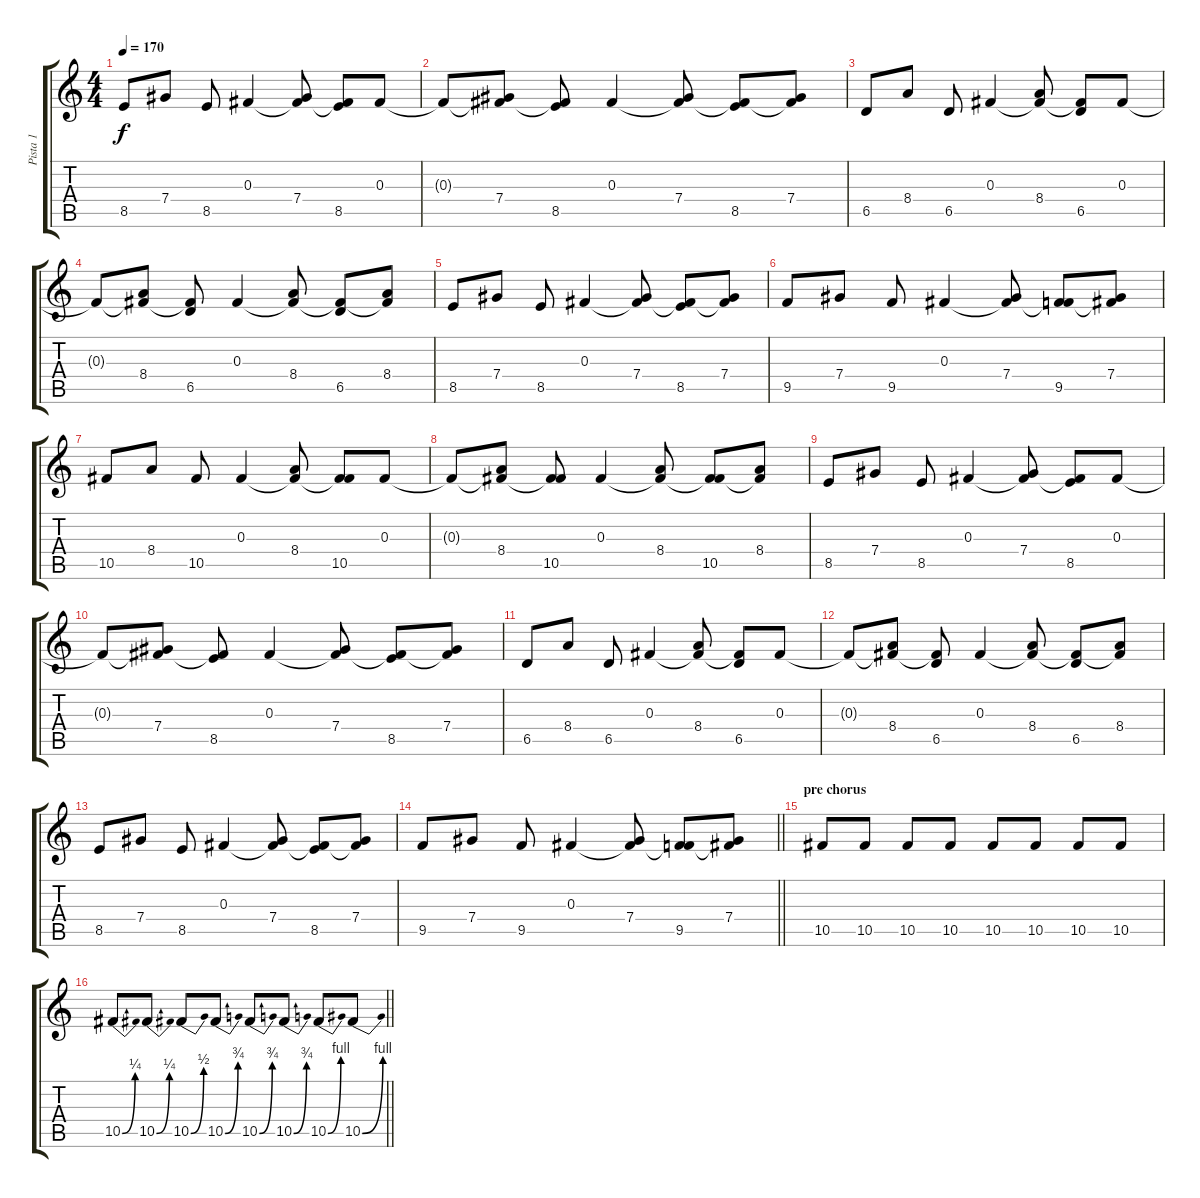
\track ("Pista 1" "Pista 1") {instrument distortionguitar}
\staff {score tabs}
\tuning (Eb4 Bb3 Gb3 Db3 Ab2 Eb2) {hide}
\ts (4 4)
\tempo 170
\clef g2
\ks c
8.5.8{dy f instrument electricguitarclean} 7.4.8 8.5.8 0.3.4 (0.3{t} 7.4).8 (0.3{t} 8.5).8 0.3.8 |
0.3{t}.8 (0.3{t} 7.4).8 (0.3{t} 8.5).8 0.3.4 (0.3{t} 7.4).8 (0.3{t} 8.5).8 (0.3{t} 7.4).8 |
6.5.8{instrument electricguitarclean} 8.4.8 6.5.8 0.3.4 (0.3{t} 8.4).8 (0.3{t} 6.5).8 0.3.8 |
0.3{t}.8 (0.3{t} 8.4).8 (0.3{t} 6.5).8 0.3.4 (0.3{t} 8.4).8 (0.3{t} 6.5).8 (0.3{t} 8.4).8 |
8.5.8{instrument electricguitarclean} 7.4.8 8.5.8 0.3.4 (0.3{t} 7.4).8 (0.3{t} 8.5).8 (0.3{t} 7.4).8 |
9.5.8 7.4.8 9.5.8 0.3.4 (0.3{t} 7.4).8 (0.3{t} 9.5).8 (0.3{t} 7.4).8 |
10.5.8{instrument electricguitarclean} 8.4.8 10.5.8 0.3.4 (0.3{t} 8.4).8 (0.3{t} 10.5).8 0.3.8 |
0.3{t}.8 (0.3{t} 8.4).8 (0.3{t} 10.5).8 0.3.4 (0.3{t} 8.4).8 (0.3{t} 10.5).8 (0.3{t} 8.4).8 |
8.5.8{instrument electricguitarclean} 7.4.8 8.5.8 0.3.4 (0.3{t} 7.4).8 (0.3{t} 8.5).8 0.3.8 |
0.3{t}.8 (0.3{t} 7.4).8 (0.3{t} 8.5).8 0.3.4 (0.3{t} 7.4).8 (0.3{t} 8.5).8 (0.3{t} 7.4).8 |
6.5.8{instrument electricguitarclean} 8.4.8 6.5.8 0.3.4 (0.3{t} 8.4).8 (0.3{t} 6.5).8 0.3.8 |
0.3{t}.8 (0.3{t} 8.4).8 (0.3{t} 6.5).8 0.3.4 (0.3{t} 8.4).8 (0.3{t} 6.5).8 (0.3{t} 8.4).8 |
8.5.8{instrument electricguitarclean} 7.4.8 8.5.8 0.3.4 (0.3{t} 7.4).8 (0.3{t} 8.5).8 (0.3{t} 7.4).8 |
\barLineRight lightlight
9.5.8 7.4.8 9.5.8 0.3.4 (0.3{t} 7.4).8 (0.3{t} 9.5).8 (0.3{t} 7.4).8 |
\section ("" "pre chorus")
10.5.8 10.5.8 10.5.8 10.5.8 10.5.8 10.5.8 10.5.8 10.5.8 |
\barLineRight lightlight
10.5{be (bend 0 0 60 1)}.8 10.5{be (bend 0 0 60 1)}.8 10.5{be (bend 0 0 60 2)}.8 10.5{be (bend 0 0 60 3)}.8 10.5{be (bend 0 0 60 3)}.8 10.5{be (bend 0 0 60 3)}.8 10.5{be (bend 0 0 60 4)}.8 10.5{be (bend 0 0 60 4)}.8
